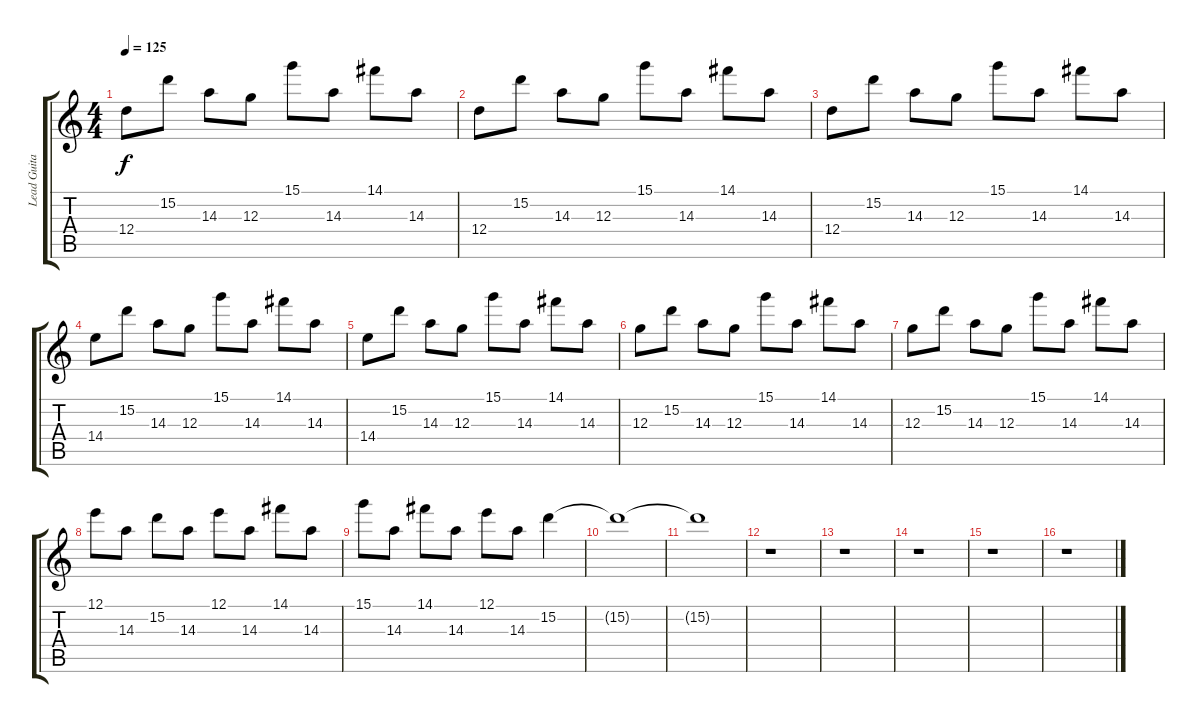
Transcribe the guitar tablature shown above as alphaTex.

\track ("Lead Guitar" "Lead Guita") {instrument overdrivenguitar}
\staff {score tabs}
\tuning (E4 B3 G3 D3 A2 E2) {hide}
\ts (4 4)
\tempo 125
\clef g2
\ks c
12.4.8{dy f} 15.2.8 14.3.8 12.3.8 15.1.8 14.3.8 14.1.8 14.3.8 |
12.4.8 15.2.8 14.3.8 12.3.8 15.1.8 14.3.8 14.1.8 14.3.8 |
12.4.8 15.2.8 14.3.8 12.3.8 15.1.8 14.3.8 14.1.8 14.3.8 |
14.4.8 15.2.8 14.3.8 12.3.8 15.1.8 14.3.8 14.1.8 14.3.8 |
14.4.8 15.2.8 14.3.8 12.3.8 15.1.8 14.3.8 14.1.8 14.3.8 |
12.3.8 15.2.8 14.3.8 12.3.8 15.1.8 14.3.8 14.1.8 14.3.8 |
12.3.8 15.2.8 14.3.8 12.3.8 15.1.8 14.3.8 14.1.8 14.3.8 |
12.1.8 14.3.8 15.2.8 14.3.8 12.1.8 14.3.8 14.1.8 14.3.8 |
15.1.8 14.3.8 14.1.8 14.3.8 12.1.8 14.3.8 15.2.4 |
15.2{t}.1 |
15.2{t}.1 |
r.1 |
r.1 |
r.1 |
r.1 |
r.1
